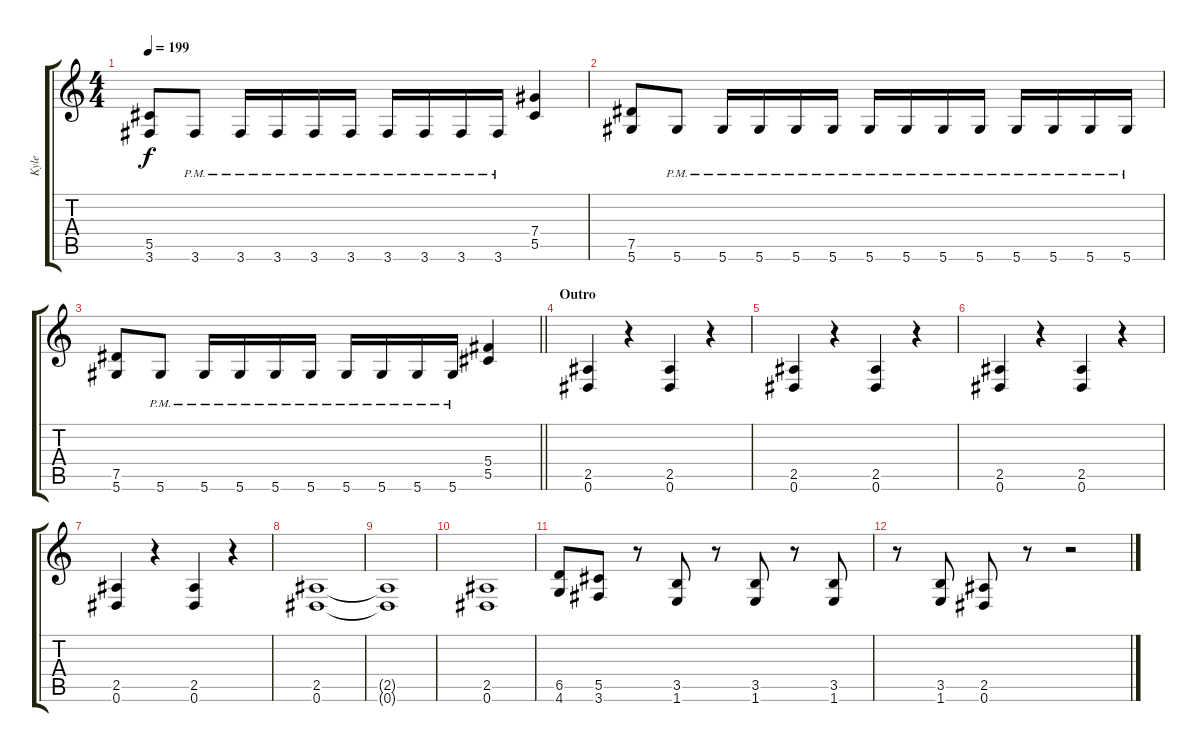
\track ("Kyle" "Kyle") {instrument distortionguitar}
\staff {score tabs}
\tuning (Eb4 Bb3 Gb3 Db3 Ab2 Eb2) {hide}
\ts (4 4)
\tempo 199
\clef g2
\ks c
(5.5 3.6).8{dy f} 3.6{pm}.8 3.6{pm}.16 3.6{pm}.16 3.6{pm}.16 3.6{pm}.16 3.6{pm}.16 3.6{pm}.16 3.6{pm}.16 3.6{pm}.16 (7.4 5.5).4 |
(7.5 5.6).8 5.6{pm}.8 5.6{pm}.16 5.6{pm}.16 5.6{pm}.16 5.6{pm}.16 5.6{pm}.16 5.6{pm}.16 5.6{pm}.16 5.6{pm}.16 5.6{pm}.16 5.6{pm}.16 5.6{pm}.16 5.6{pm}.16 |
\barLineRight lightlight
(7.5 5.6).8 5.6{pm}.8 5.6{pm}.16 5.6{pm}.16 5.6{pm}.16 5.6{pm}.16 5.6{pm}.16 5.6{pm}.16 5.6{pm}.16 5.6{pm}.16 (5.4 5.5).4 |
\section ("" "Outro")
(2.5 0.6).4 r.4 (2.5 0.6).4 r.4 |
(2.5 0.6).4 r.4 (2.5 0.6).4 r.4 |
(2.5 0.6).4 r.4 (2.5 0.6).4 r.4 |
(2.5 0.6).4 r.4 (2.5 0.6).4 r.4 |
(2.5 0.6).1 |
(2.5{t} 0.6{t}).1 |
(2.5 0.6).1 |
(6.5 4.6).8 (5.5 3.6).8 r.8 (3.5 1.6).8 r.8 (3.5 1.6).8 r.8 (3.5 1.6).8 |
r.8 (3.5 1.6).8 (2.5 0.6).8 r.8 r.2
